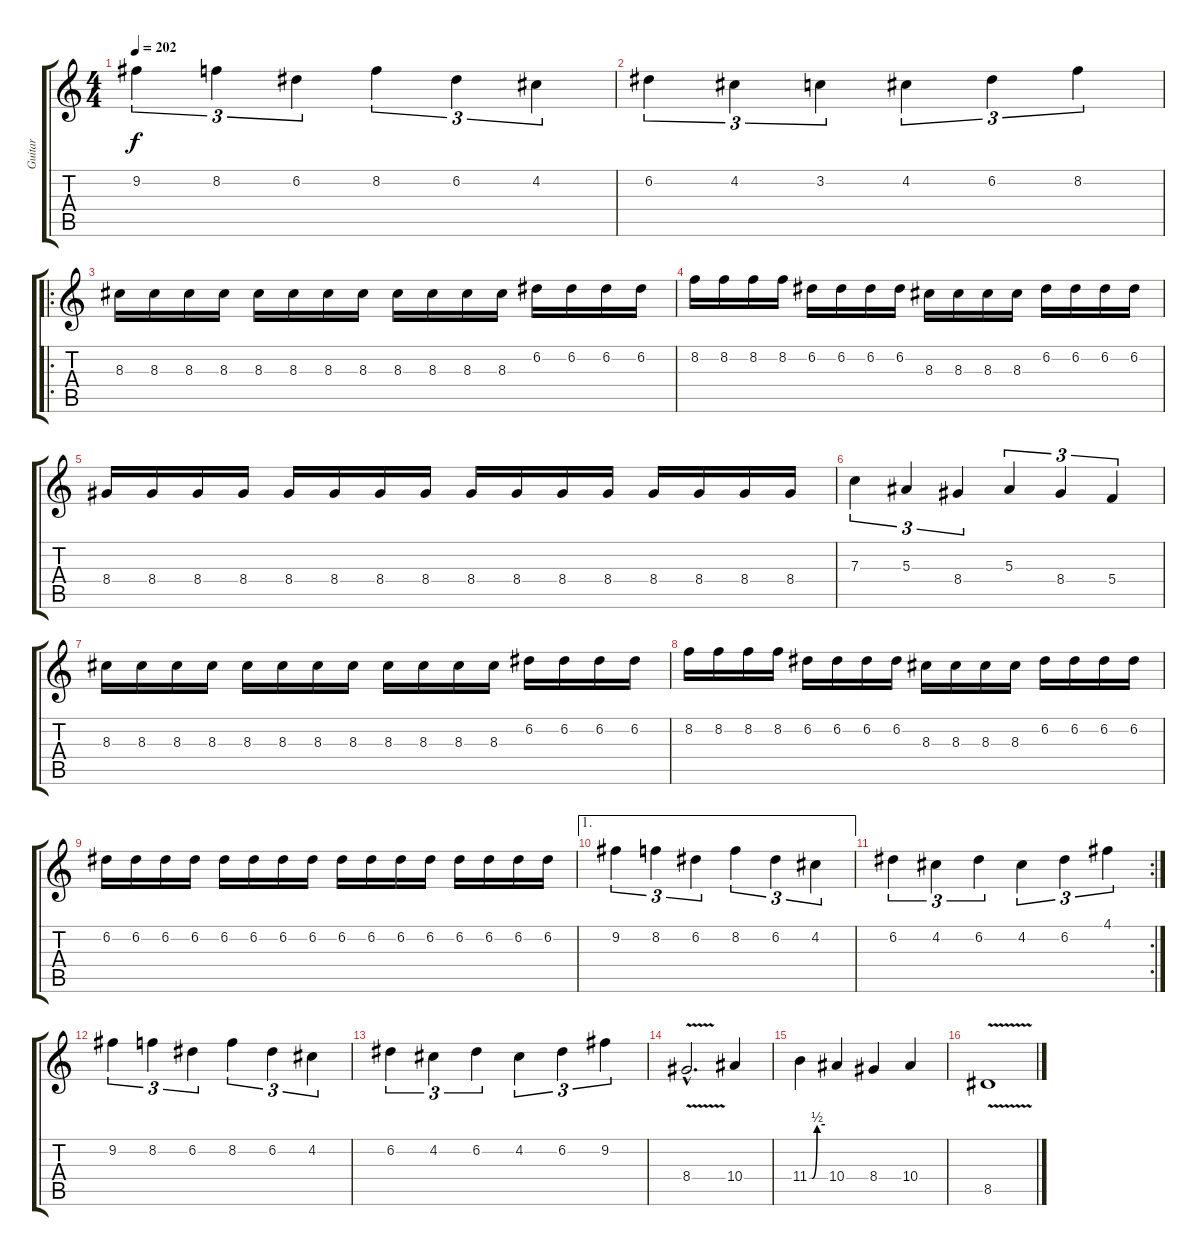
\track ("Guitar " "Guitar ") {instrument overdrivenguitar}
\staff {score tabs}
\tuning (D4 A3 F3 C3 G2 D2) {hide}
\ts (4 4)
\tempo 202
\clef g2
\ks c
9.2.4{tu (3 2) dy f} 8.2.4{tu (3 2)} 6.2.4{tu (3 2)} 8.2.4{tu (3 2)} 6.2.4{tu (3 2)} 4.2.4{tu (3 2)} |
6.2.4{tu (3 2)} 4.2.4{tu (3 2)} 3.2.4{tu (3 2)} 4.2.4{tu (3 2)} 6.2.4{tu (3 2)} 8.2.4{tu (3 2)} |
\ro
8.3.16 8.3.16 8.3.16 8.3.16 8.3.16 8.3.16 8.3.16 8.3.16 8.3.16 8.3.16 8.3.16 8.3.16 6.2.16 6.2.16 6.2.16 6.2.16 |
8.2.16 8.2.16 8.2.16 8.2.16 6.2.16 6.2.16 6.2.16 6.2.16 8.3.16 8.3.16 8.3.16 8.3.16 6.2.16 6.2.16 6.2.16 6.2.16 |
8.4.16 8.4.16 8.4.16 8.4.16 8.4.16 8.4.16 8.4.16 8.4.16 8.4.16 8.4.16 8.4.16 8.4.16 8.4.16 8.4.16 8.4.16 8.4.16 |
7.3.4{tu (3 2)} 5.3.4{tu (3 2)} 8.4.4{tu (3 2)} 5.3.4{tu (3 2)} 8.4.4{tu (3 2)} 5.4.4{tu (3 2)} |
8.3.16 8.3.16 8.3.16 8.3.16 8.3.16 8.3.16 8.3.16 8.3.16 8.3.16 8.3.16 8.3.16 8.3.16 6.2.16 6.2.16 6.2.16 6.2.16 |
8.2.16 8.2.16 8.2.16 8.2.16 6.2.16 6.2.16 6.2.16 6.2.16 8.3.16 8.3.16 8.3.16 8.3.16 6.2.16 6.2.16 6.2.16 6.2.16 |
6.2.16 6.2.16 6.2.16 6.2.16 6.2.16 6.2.16 6.2.16 6.2.16 6.2.16 6.2.16 6.2.16 6.2.16 6.2.16 6.2.16 6.2.16 6.2.16 |
\ae 1
9.2.4{tu (3 2)} 8.2.4{tu (3 2)} 6.2.4{tu (3 2)} 8.2.4{tu (3 2)} 6.2.4{tu (3 2)} 4.2.4{tu (3 2)} |
\rc 2
6.2.4{tu (3 2)} 4.2.4{tu (3 2)} 6.2.4{tu (3 2)} 4.2.4{tu (3 2)} 6.2.4{tu (3 2)} 4.1.4{tu (3 2)} |
9.2.4{tu (3 2)} 8.2.4{tu (3 2)} 6.2.4{tu (3 2)} 8.2.4{tu (3 2)} 6.2.4{tu (3 2)} 4.2.4{tu (3 2)} |
6.2.4{tu (3 2)} 4.2.4{tu (3 2)} 6.2.4{tu (3 2)} 4.2.4{tu (3 2)} 6.2.4{tu (3 2)} 9.2.4{tu (3 2)} |
8.4{v hac}.2{d} 10.4.4 |
11.4{be (custom 0 0 10 0 30 2 60 2)}.4 10.4.4 8.4.4 10.4.4 |
8.5{v}.1
